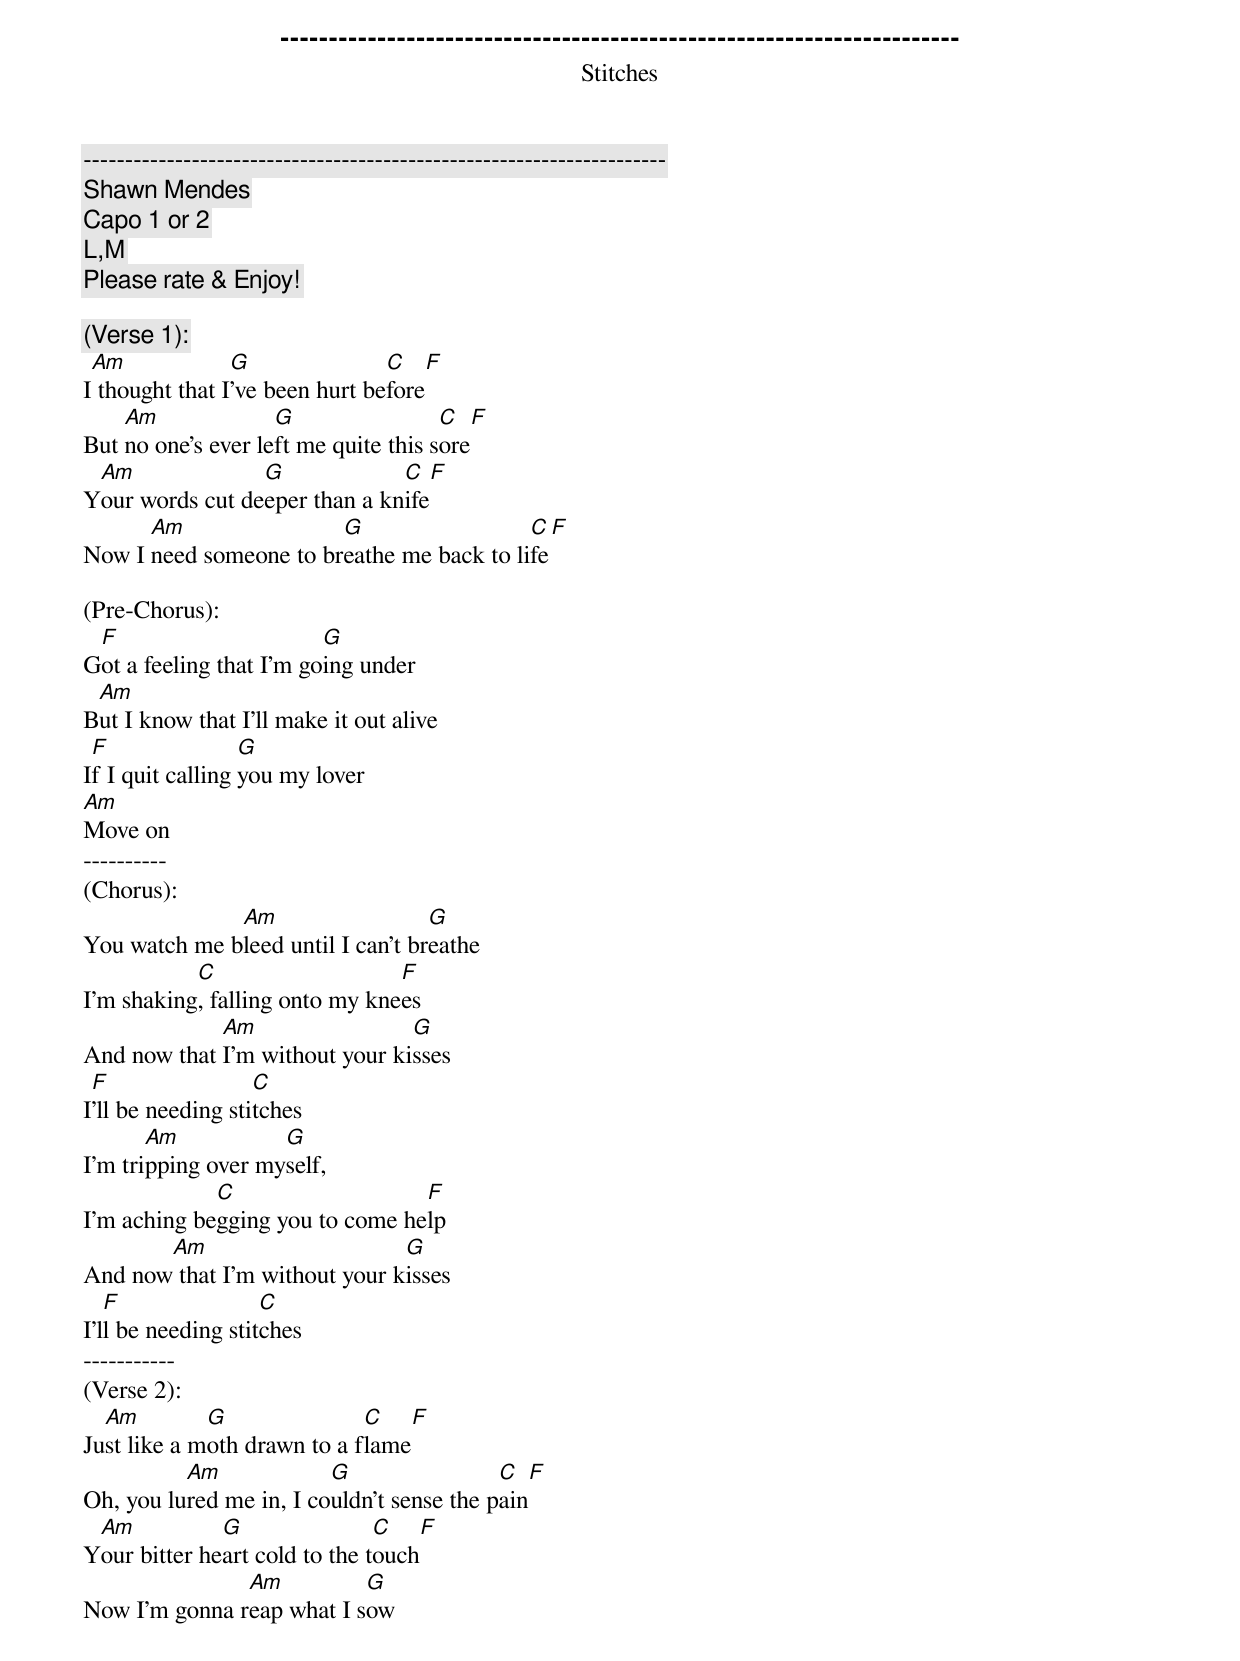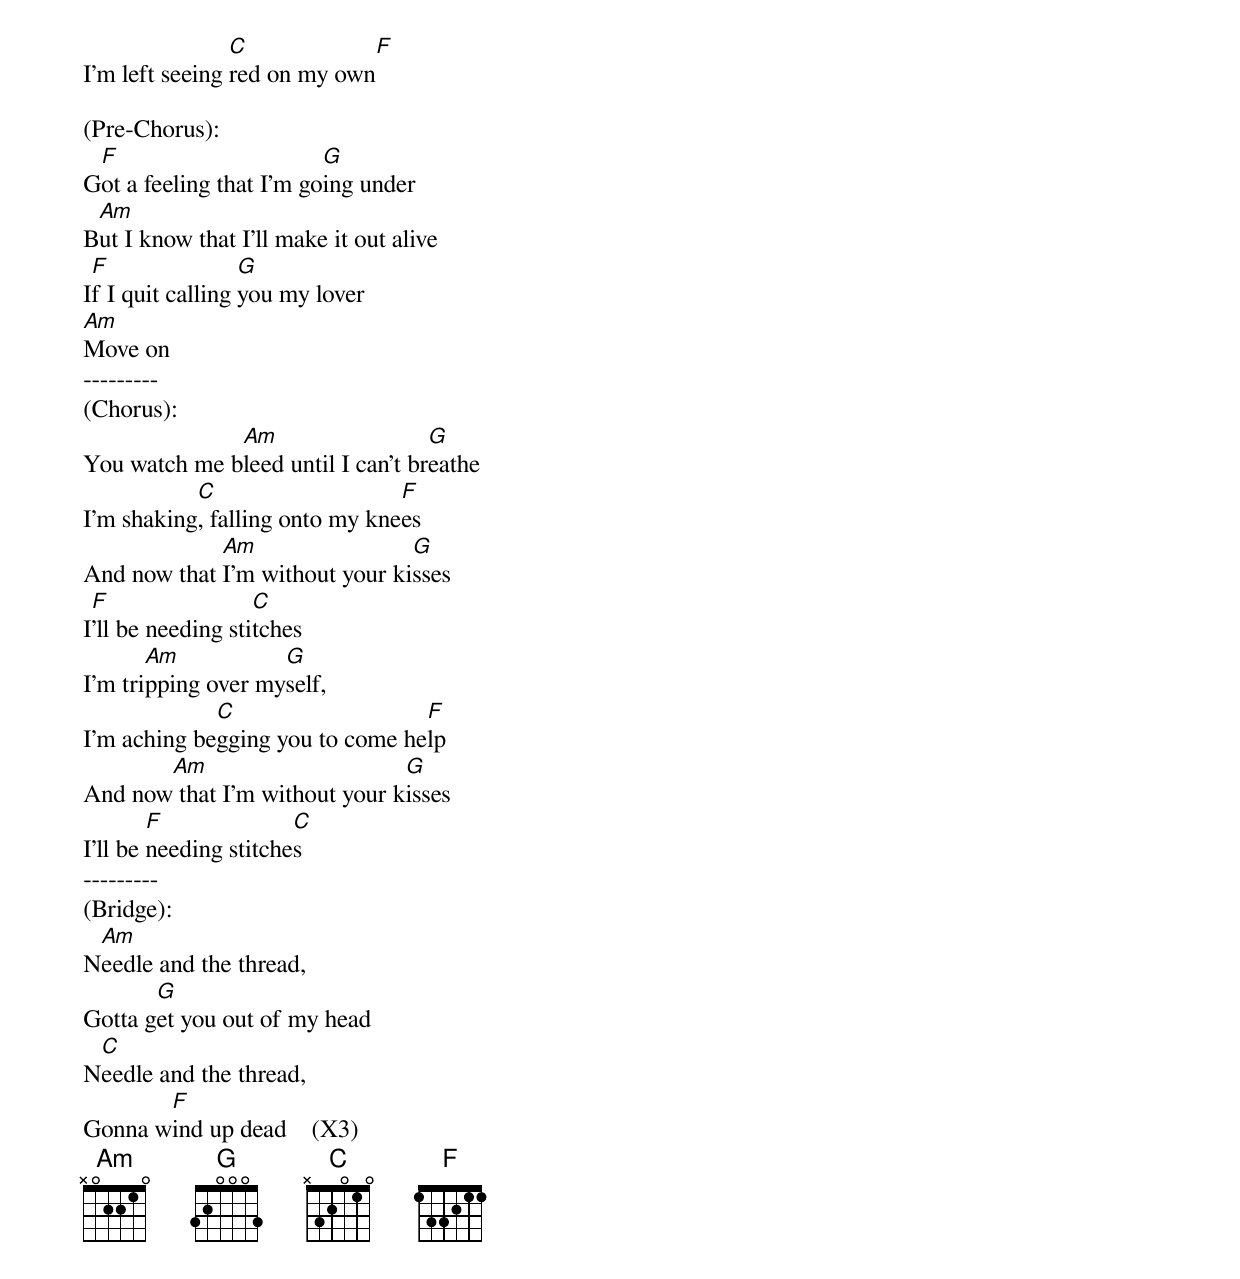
----------------------------------------------------------------------
                             Stitches
----------------------------------------------------------------------
Shawn Mendes
Capo 1 or 2
L,M
Please rate & Enjoy!

(Verse 1):
 Am             G               C        F
I thought that I've been hurt before
    Am              G                 C      F
But no one's ever left me quite this sore
 Am              G             C     F
Your words cut deeper than a knife
      Am                G                  C         F
Now I need someone to breathe me back to life

(Pre-Chorus):
 F                       G
Got a feeling that I'm going under
 Am
But I know that I'll make it out alive
 F                G
If I quit calling you my lover
Am
Move on
----------
(Chorus):
              Am                   G
You watch me bleed until I can't breathe
           C                    F
I'm shaking, falling onto my knees
             Am                 G
And now that I'm without your kisses
 F                 C
I'll be needing stitches
       Am           G
I'm tripping over myself,
             C                   F
I'm aching begging you to come help
       Am                      G
And now that I'm without your kisses
   F                C
I'll be needing stitches
-----------
(Verse 2):
  Am         G               C     F
Just like a moth drawn to a flame
          Am             G                 C          F
Oh, you lured me in, I couldn't sense the pain
 Am           G                C           F
Your bitter heart cold to the touch
               Am          G
Now I'm gonna reap what I sow
                C            F
I'm left seeing red on my own

(Pre-Chorus):
 F                       G
Got a feeling that I'm going under
 Am
But I know that I'll make it out alive
 F                G
If I quit calling you my lover
Am
Move on
---------
(Chorus):
              Am                   G
You watch me bleed until I can't breathe
           C                    F
I'm shaking, falling onto my knees
             Am                 G
And now that I'm without your kisses
 F                 C
I'll be needing stitches
       Am           G
I'm tripping over myself,
             C                   F
I'm aching begging you to come help
       Am                      G
And now that I'm without your kisses
        F              C
I'll be needing stitches
---------
(Bridge):
 Am
Needle and the thread,
       G
Gotta get you out of my head
 C
Needle and the thread,
       F
Gonna wind up dead    (X3)
